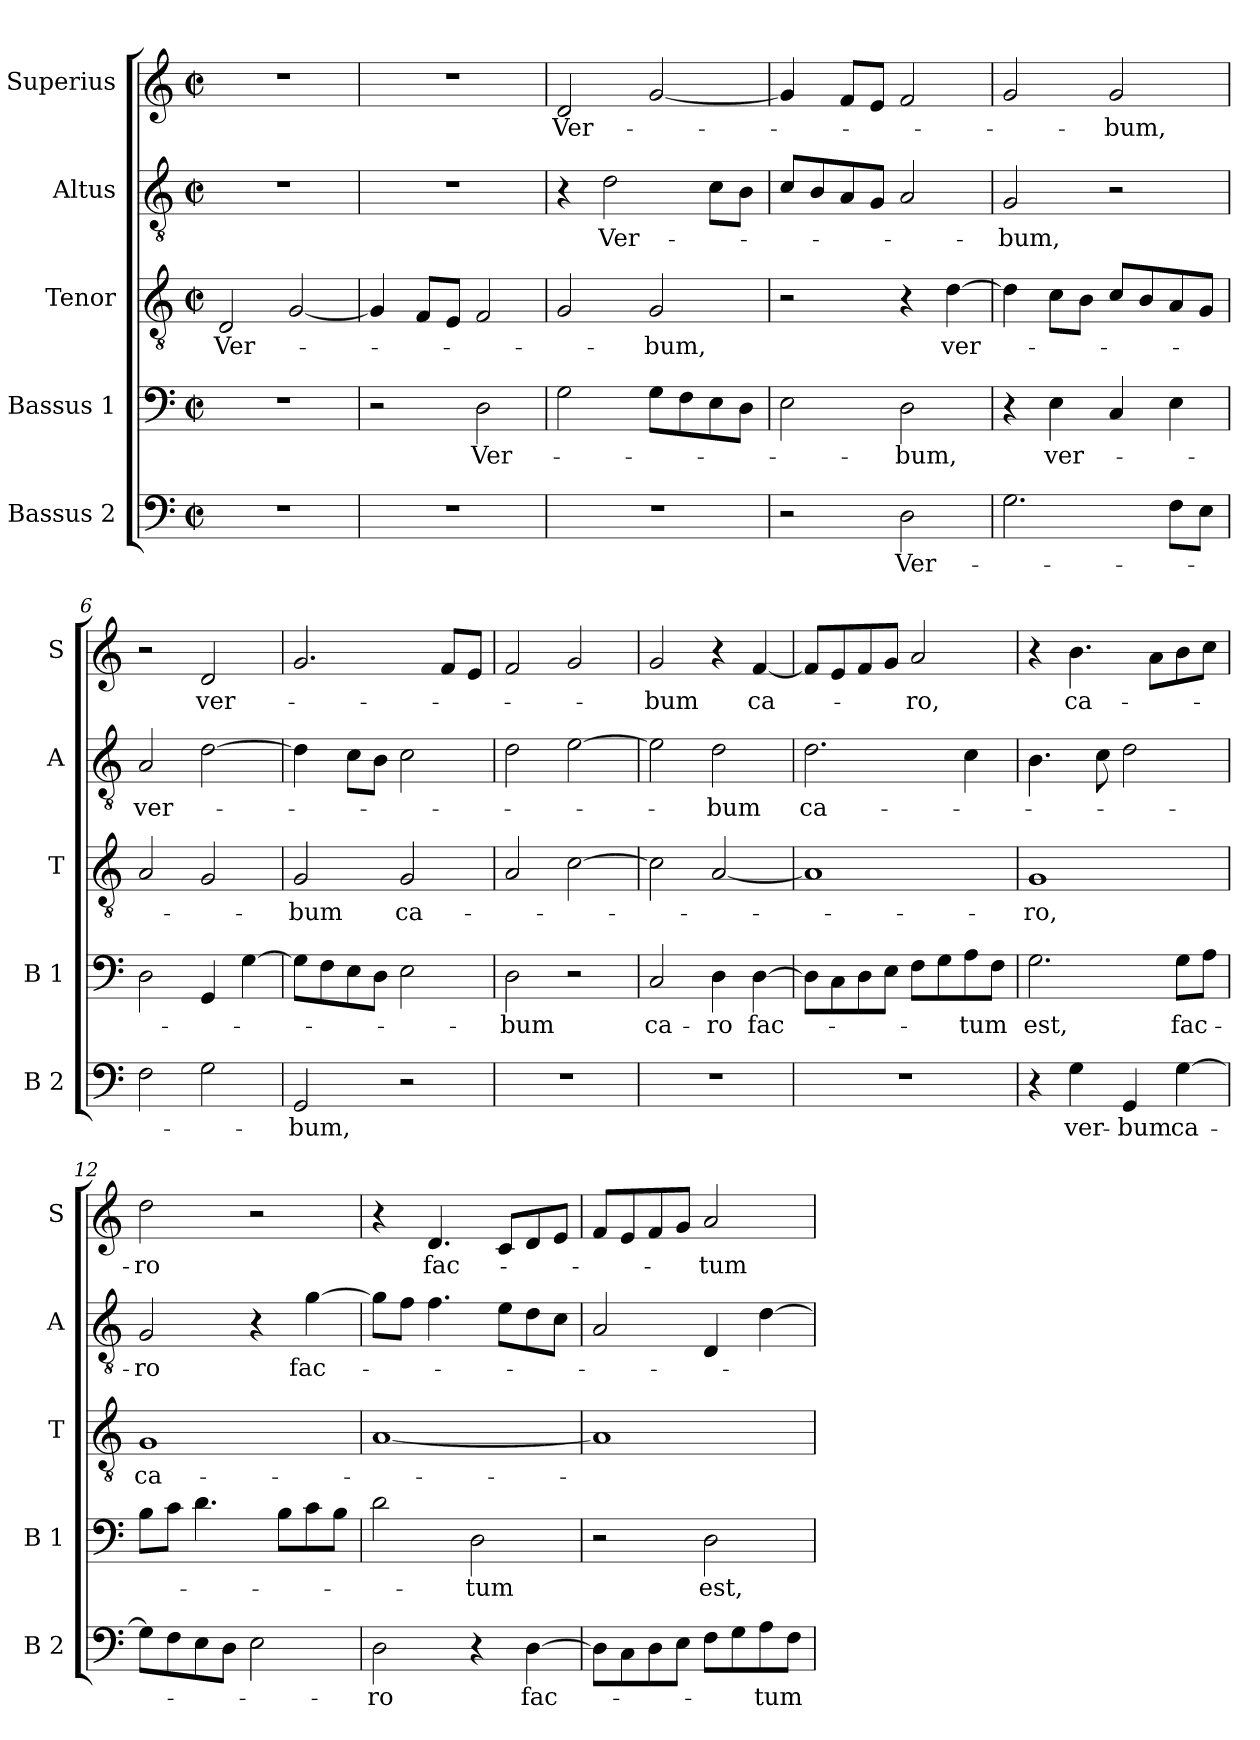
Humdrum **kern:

**kern	**text	**kern	**text	**kern	**text	**kern	**text	**kern	**text
*part5	*part5	*part4	*part4	*part3	*part3	*part2	*part2	*part1	*part1
*staff5	*staff5	*staff4	*staff4	*staff3	*staff3	*staff2	*staff2	*staff1	*staff1
*I"Bassus 2	*	*I"Bassus 1	*	*I"Tenor	*	*I"Altus	*	*I"Superius	*
*I'B 2	*	*I'B 1	*	*I'T	*	*I'A	*	*I'S	*
*clefF4	*	*clefF4	*	*clefGv2	*	*clefGv2	*	*clefG2	*
*k[]	*	*k[]	*	*k[]	*	*k[]	*	*k[]	*
*C:	*	*C:	*	*C:	*	*C:	*	*C:	*
*M2/2	*	*M2/2	*	*M2/2	*	*M2/2	*	*M2/2	*
*met(c|)	*	*met(c|)	*	*met(c|)	*	*met(c|)	*	*met(c|)	*
=1	=1	=1	=1	=1	=1	=1	=1	=1	=1
!	!	!	!	!	!LO:LY:b	!	!	!	!
1r	.	1r	.	2D/	Ver-	1r	.	1r	.
.	.	.	.	[2G/	.	.	.	.	.
=2	=2	=2	=2	=2	=2	=2	=2	=2	=2
1r	.	2r	.	4G/]	.	1r	.	1r	.
.	.	.	.	8F/L	.	.	.	.	.
.	.	.	.	8E/J	.	.	.	.	.
!	!	!	!LO:LY:b	!	!	!	!	!	!
.	.	2D\	Ver-	2F/	.	.	.	.	.
=3	=3	=3	=3	=3	=3	=3	=3	=3	=3
!	!	!	!	!	!	!	!	!	!LO:LY:b
1r	.	2G\	.	2G/	.	4r	.	2d/	Ver-
!	!	!	!	!	!	!	!LO:LY:b	!	!
.	.	.	.	.	.	2d\	Ver-	.	.
!	!	!	!	!	!LO:LY:b	!	!	!	!
.	.	8G\L	.	2G/	-bum,	.	.	[2g/	.
.	.	8F\	.	.	.	.	.	.	.
.	.	8E\	.	.	.	8c\L	.	.	.
.	.	8D\J	.	.	.	8B\J	.	.	.
=4	=4	=4	=4	=4	=4	=4	=4	=4	=4
2r	.	2E\	.	2r	.	8c/L	.	4g/]	.
.	.	.	.	.	.	8B/	.	.	.
.	.	.	.	.	.	8A/	.	8f/L	.
.	.	.	.	.	.	8G/J	.	8e/J	.
!	!LO:LY:b	!	!LO:LY:b	!	!	!	!	!	!
2D\	Ver-	2D\	-bum,	4r	.	2A/	.	2f/	.
!	!	!	!	!	!LO:LY:b	!	!	!	!
.	.	.	.	[4d\	ver-	.	.	.	.
=5	=5	=5	=5	=5	=5	=5	=5	=5	=5
!	!	!	!	!	!	!	!LO:LY:b	!	!
2.G\	.	4r	.	4d\]	.	2G/	-bum,	2g/	.
!	!	!	!LO:LY:b	!	!	!	!	!	!
.	.	4E\	ver-	8c\L	.	.	.	.	.
.	.	.	.	8B\J	.	.	.	.	.
!	!	!	!	!	!	!	!	!	!LO:LY:b
.	.	4C/	.	8c/L	.	2r	.	2g/	-bum,
.	.	.	.	8B/	.	.	.	.	.
8F\L	.	4E\	.	8A/	.	.	.	.	.
8E\J	.	.	.	8G/J	.	.	.	.	.
=6	=6	=6	=6	=6	=6	=6	=6	=6	=6
!	!	!	!	!	!	!	!LO:LY:b	!	!
2F\	.	2D\	.	2A/	.	2A/	ver-	2r	.
!	!	!	!	!	!	!	!	!	!LO:LY:b
2G\	.	4GG/	.	2G/	.	[2d\	.	2d/	ver-
.	.	[4G\	.	.	.	.	.	.	.
!!LO:LB:g=z
=7	=7	=7	=7	=7	=7	=7	=7	=7	=7
!	!LO:LY:b	!	!	!	!LO:LY:b	!	!	!	!
2GG/	-bum,	8G\L]	.	2G/	-bum	4d\]	.	2.g/	.
.	.	8F\	.	.	.	.	.	.	.
.	.	8E\	.	.	.	8c\L	.	.	.
.	.	8D\J	.	.	.	8B\J	.	.	.
!	!	!	!	!	!LO:LY:b	!	!	!	!
2r	.	2E\	.	2G/	ca-	2c\	.	.	.
.	.	.	.	.	.	.	.	8f/L	.
.	.	.	.	.	.	.	.	8e/J	.
=8	=8	=8	=8	=8	=8	=8	=8	=8	=8
!	!	!	!LO:LY:b	!	!	!	!	!	!
1r	.	2D\	-bum	2A/	.	2d\	.	2f/	.
.	.	2r	.	[2c\	.	[2e\	.	2g/	.
=9	=9	=9	=9	=9	=9	=9	=9	=9	=9
!	!	!	!LO:LY:b	!	!	!	!	!	!LO:LY:b
1r	.	2C/	ca-	2c\]	.	2e\]	.	2g/	-bum
!	!	!	!LO:LY:b	!	!	!	!LO:LY:b	!	!
.	.	4D\	-ro	[2A/	.	2d\	-bum	4r	.
!	!	!	!LO:LY:b	!	!	!	!	!	!LO:LY:b
.	.	[4D\	fac-	.	.	.	.	[4f/	ca-
=10	=10	=10	=10	=10	=10	=10	=10	=10	=10
!	!	!	!	!	!	!	!LO:LY:b	!	!
1r	.	8D\L]	.	1A]	.	2.d\	ca-	8f/L]	.
.	.	8C\	.	.	.	.	.	8e/	.
.	.	8D\	.	.	.	.	.	8f/	.
.	.	8E\J	.	.	.	.	.	8g/J	.
!	!	!	!	!	!	!	!	!	!LO:LY:b
.	.	8F\L	.	.	.	.	.	2a/	-ro,
.	.	8G\	.	.	.	.	.	.	.
!	!	!	!LO:LY:b	!	!	!	!	!	!
.	.	8A\	-tum	.	.	4c\	.	.	.
.	.	8F\J	.	.	.	.	.	.	.
=11	=11	=11	=11	=11	=11	=11	=11	=11	=11
!	!	!	!LO:LY:b	!	!LO:LY:b	!	!	!	!
4r	.	2.G\	est,	1G	-ro,	4.B\	.	4r	.
!	!LO:LY:b	!	!	!	!	!	!	!	!LO:LY:b
4G\	ver-	.	.	.	.	.	.	4.b\	ca-
.	.	.	.	.	.	8c\	.	.	.
!	!LO:LY:b	!	!	!	!	!	!	!	!
4GG/	-bum	.	.	.	.	2d\	.	.	.
.	.	.	.	.	.	.	.	8a\L	.
!	!LO:LY:b	!	!LO:LY:b	!	!	!	!	!	!
[4G\	ca-	8G\L	fac-	.	.	.	.	8b\	.
.	.	8A\J	.	.	.	.	.	8cc\J	.
=12	=12	=12	=12	=12	=12	=12	=12	=12	=12
!	!	!	!	!	!LO:LY:b	!	!LO:LY:b	!	!LO:LY:b
8G\L]	.	8B\L	.	1G	ca-	2G/	-ro	2dd\	-ro
8F\	.	8c\J	.	.	.	.	.	.	.
8E\	.	4.d\	.	.	.	.	.	.	.
8D\J	.	.	.	.	.	.	.	.	.
2E\	.	.	.	.	.	4r	.	2r	.
.	.	8B\L	.	.	.	.	.	.	.
!	!	!	!	!	!	!	!LO:LY:b	!	!
.	.	8c\	.	.	.	[4g\	fac-	.	.
.	.	8B\J	.	.	.	.	.	.	.
!!LO:LB:g=z
=13	=13	=13	=13	=13	=13	=13	=13	=13	=13
!	!LO:LY:b	!	!	!	!	!	!	!	!
2D\	-ro	2d\	.	[1A	.	8g\L]	.	4r	.
.	.	.	.	.	.	8f\J	.	.	.
!	!	!	!	!	!	!	!	!	!LO:LY:b
.	.	.	.	.	.	4.f\	.	4.d/	fac-
!	!	!	!LO:LY:b	!	!	!	!	!	!
4r	.	2D\	-tum	.	.	.	.	.	.
.	.	.	.	.	.	8e\L	.	8c/L	.
!	!LO:LY:b	!	!	!	!	!	!	!	!
[4D\	fac-	.	.	.	.	8d\	.	8d/	.
.	.	.	.	.	.	8c\J	.	8e/J	.
=14	=14	=14	=14	=14	=14	=14	=14	=14	=14
8D\L]	.	2r	.	1A]	.	2A/	.	8f/L	.
8C\	.	.	.	.	.	.	.	8e/	.
8D\	.	.	.	.	.	.	.	8f/	.
8E\J	.	.	.	.	.	.	.	8g/J	.
!	!	!	!LO:LY:b	!	!	!	!	!	!LO:LY:b
8F\L	.	2D\	est,	.	.	4D/	.	2a/	-tum
8G\	.	.	.	.	.	.	.	.	.
!	!LO:LY:b	!	!	!	!	!	!	!	!
8A\	-tum	.	.	.	.	[4d\	.	.	.
8F\J	.	.	.	.	.	.	.	.	.
=	=	=	=	=	=	=	=	=	=
*-	*-	*-	*-	*-	*-	*-	*-	*-	*-
